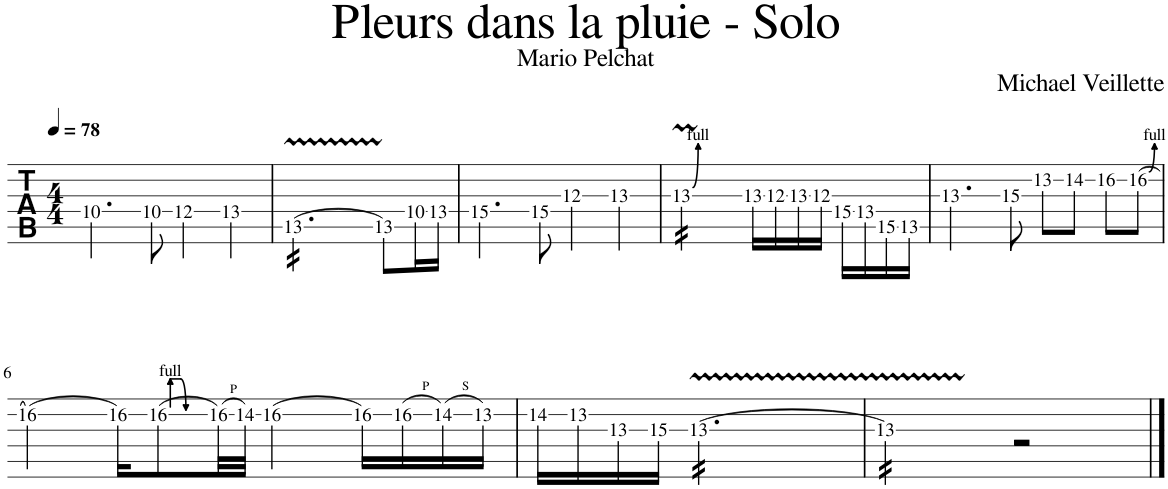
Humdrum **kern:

**kern
*part1
*staff1
*I"Acoustic Guitar
*I'Guit.
*stria6
*
*k[b-e-a-d-g-]
*M4/4
*MM78
=1
4.c\
8c\
4d\
4e-\
=2
[2.B-\
8B-\L]
16c\L
16e-TTT\JJ
=3
4.f\
8f\
4a--\
4a-\
=4
2a-\
16a-\LL
16g\
16a-\
16g\JJ
16f\LL
16e-\
16c\
16B-TTT\JJ
=5
4.a-\
8b-\
8cc\L
8dd-\J
8ee-\L
[8ee-\J
!!LO:LB:g=z
=6
4ee-\_
16ee-\KL]
[8ee-\
!LO:TX:a:t=P
(32ee-\LL]
32dd-\JJJ)
[4ee-\
16ee-\LL]
!LO:TX:a:t=P
(16ee-\
!LO:TX:a:t=S
(16dd-\)
16cc\JJ)
=7
16dd-\LL
16cc\
16a-\
16b-\JJ
[2.a-\
=8
2a-\]
2r
==
*-
